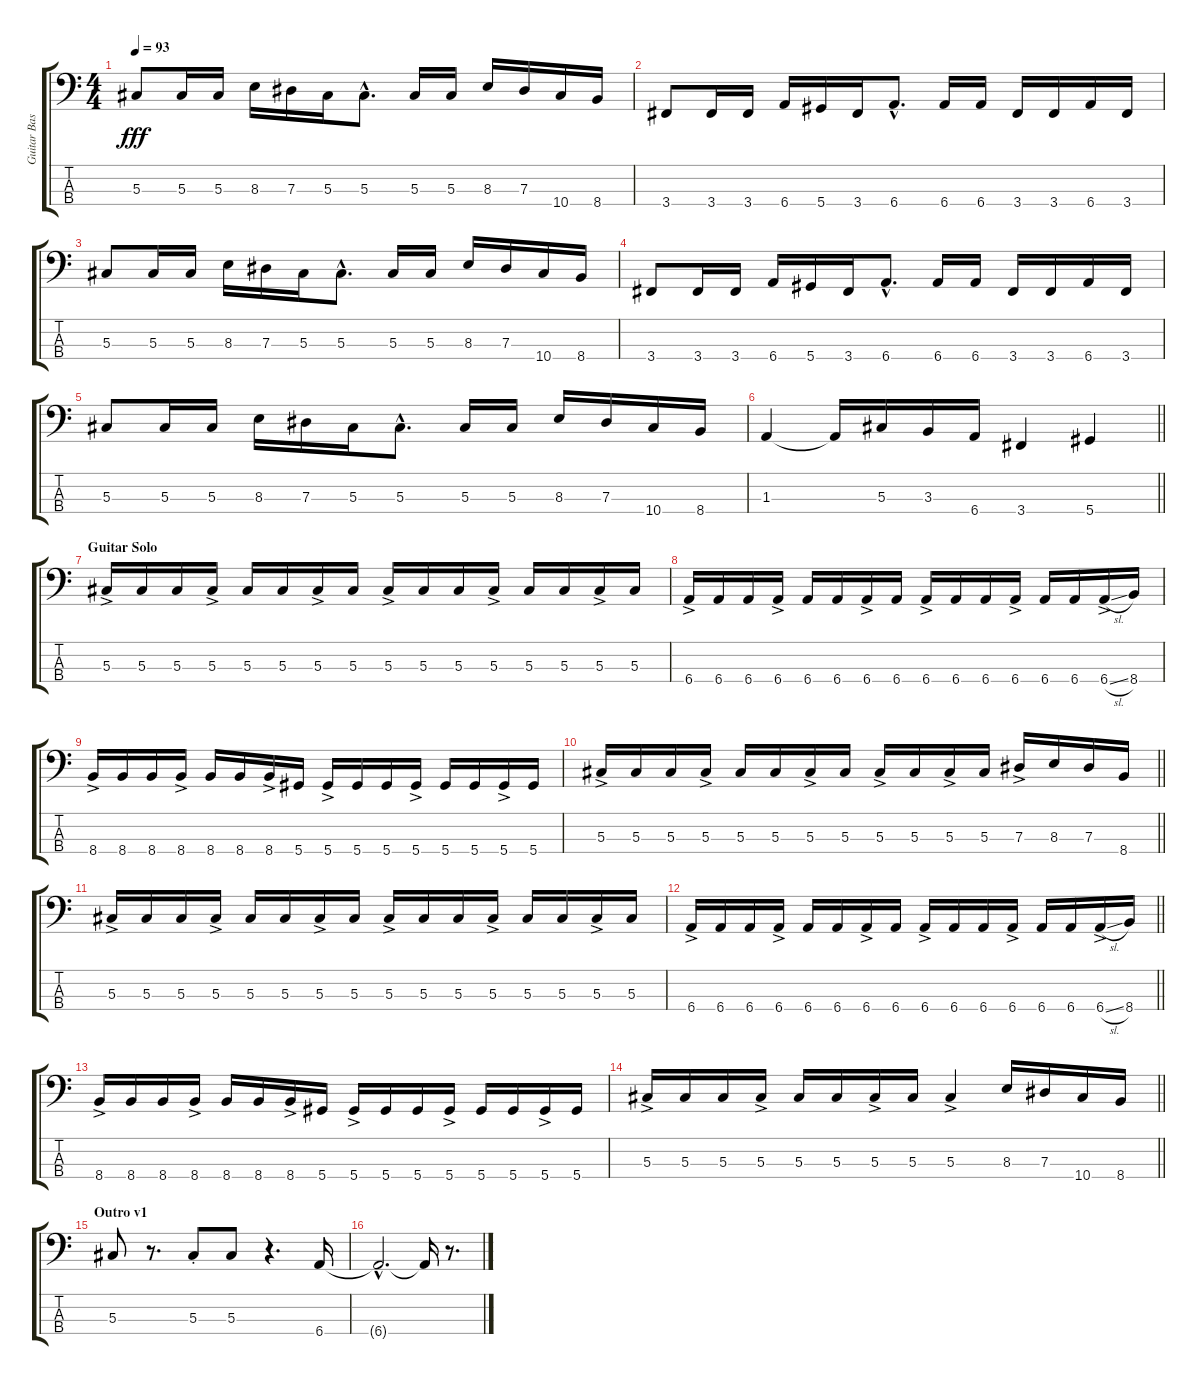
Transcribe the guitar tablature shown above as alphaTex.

\track ("Guitar Bass" "Guitar Bas") {instrument electricbassfinger}
\staff {score tabs}
\tuning (Gb2 Db2 Ab1 Eb1) {hide}
\ts (4 4)
\tempo 93
\clef f4
\ks c
5.3.8{dy fff} 5.3.16 5.3.16 8.3.16 7.3.16 5.3.16 5.3{hac}.8{d} 5.3.16 5.3.16 8.3.16 7.3.16 10.4.16 8.4.16 |
3.4.8 3.4.16 3.4.16 6.4.16 5.4.16 3.4.16 6.4{hac}.8{d} 6.4.16 6.4.16 3.4.16 3.4.16 6.4.16 3.4.16 |
5.3.8 5.3.16 5.3.16 8.3.16 7.3.16 5.3.16 5.3{hac}.8{d} 5.3.16 5.3.16 8.3.16 7.3.16 10.4.16 8.4.16 |
3.4.8 3.4.16 3.4.16 6.4.16 5.4.16 3.4.16 6.4{hac}.8{d} 6.4.16 6.4.16 3.4.16 3.4.16 6.4.16 3.4.16 |
5.3.8 5.3.16 5.3.16 8.3.16 7.3.16 5.3.16 5.3{hac}.8{d} 5.3.16 5.3.16 8.3.16 7.3.16 10.4.16 8.4.16 |
\barLineRight lightlight
1.3.4 1.3{t}.16 5.3.16 3.3.16 6.4.16 3.4.4 5.4.4 |
\section ("" "Guitar Solo")
5.3{ac}.16 5.3.16 5.3.16 5.3{ac}.16 5.3.16 5.3.16 5.3{ac}.16 5.3.16 5.3{ac}.16 5.3.16 5.3.16 5.3{ac}.16 5.3.16 5.3.16 5.3{ac}.16 5.3.16 |
6.4{ac}.16 6.4.16 6.4.16 6.4{ac}.16 6.4.16 6.4.16 6.4{ac}.16 6.4.16 6.4{ac}.16 6.4.16 6.4.16 6.4{ac}.16 6.4.16 6.4.16 6.4{sl ac}.16 8.4.16 |
8.4{ac}.16 8.4.16 8.4.16 8.4{ac}.16 8.4.16 8.4.16 8.4{ac}.16 5.4.16 5.4{ac}.16 5.4.16 5.4.16 5.4{ac}.16 5.4.16 5.4.16 5.4{ac}.16 5.4.16 |
\barLineRight lightlight
5.3{ac}.16 5.3.16 5.3.16 5.3{ac}.16 5.3.16 5.3.16 5.3{ac}.16 5.3.16 5.3{ac}.16 5.3.16 5.3{ac}.16 5.3.16 7.3{ac}.16 8.3.16 7.3.16 8.4.16 |
5.3{ac}.16 5.3.16 5.3.16 5.3{ac}.16 5.3.16 5.3.16 5.3{ac}.16 5.3.16 5.3{ac}.16 5.3.16 5.3.16 5.3{ac}.16 5.3.16 5.3.16 5.3{ac}.16 5.3.16 |
\barLineRight lightlight
6.4{ac}.16 6.4.16 6.4.16 6.4{ac}.16 6.4.16 6.4.16 6.4{ac}.16 6.4.16 6.4{ac}.16 6.4.16 6.4.16 6.4{ac}.16 6.4.16 6.4.16 6.4{sl ac}.16 8.4.16 |
8.4{ac}.16 8.4.16 8.4.16 8.4{ac}.16 8.4.16 8.4.16 8.4{ac}.16 5.4.16 5.4{ac}.16 5.4.16 5.4.16 5.4{ac}.16 5.4.16 5.4.16 5.4{ac}.16 5.4.16 |
\barLineRight lightlight
5.3{ac}.16 5.3.16 5.3.16 5.3{ac}.16 5.3.16 5.3.16 5.3{ac}.16 5.3.16 5.3{ac}.4 8.3.16 7.3.16 10.4.16 8.4.16 |
\section ("" "Outro v1")
5.3.8 r.8{d} 5.3{st}.8 5.3.8 r.4{d} 6.4.16 |
6.4{hac t}.2{d} 6.4{t}.16 r.8{d}
